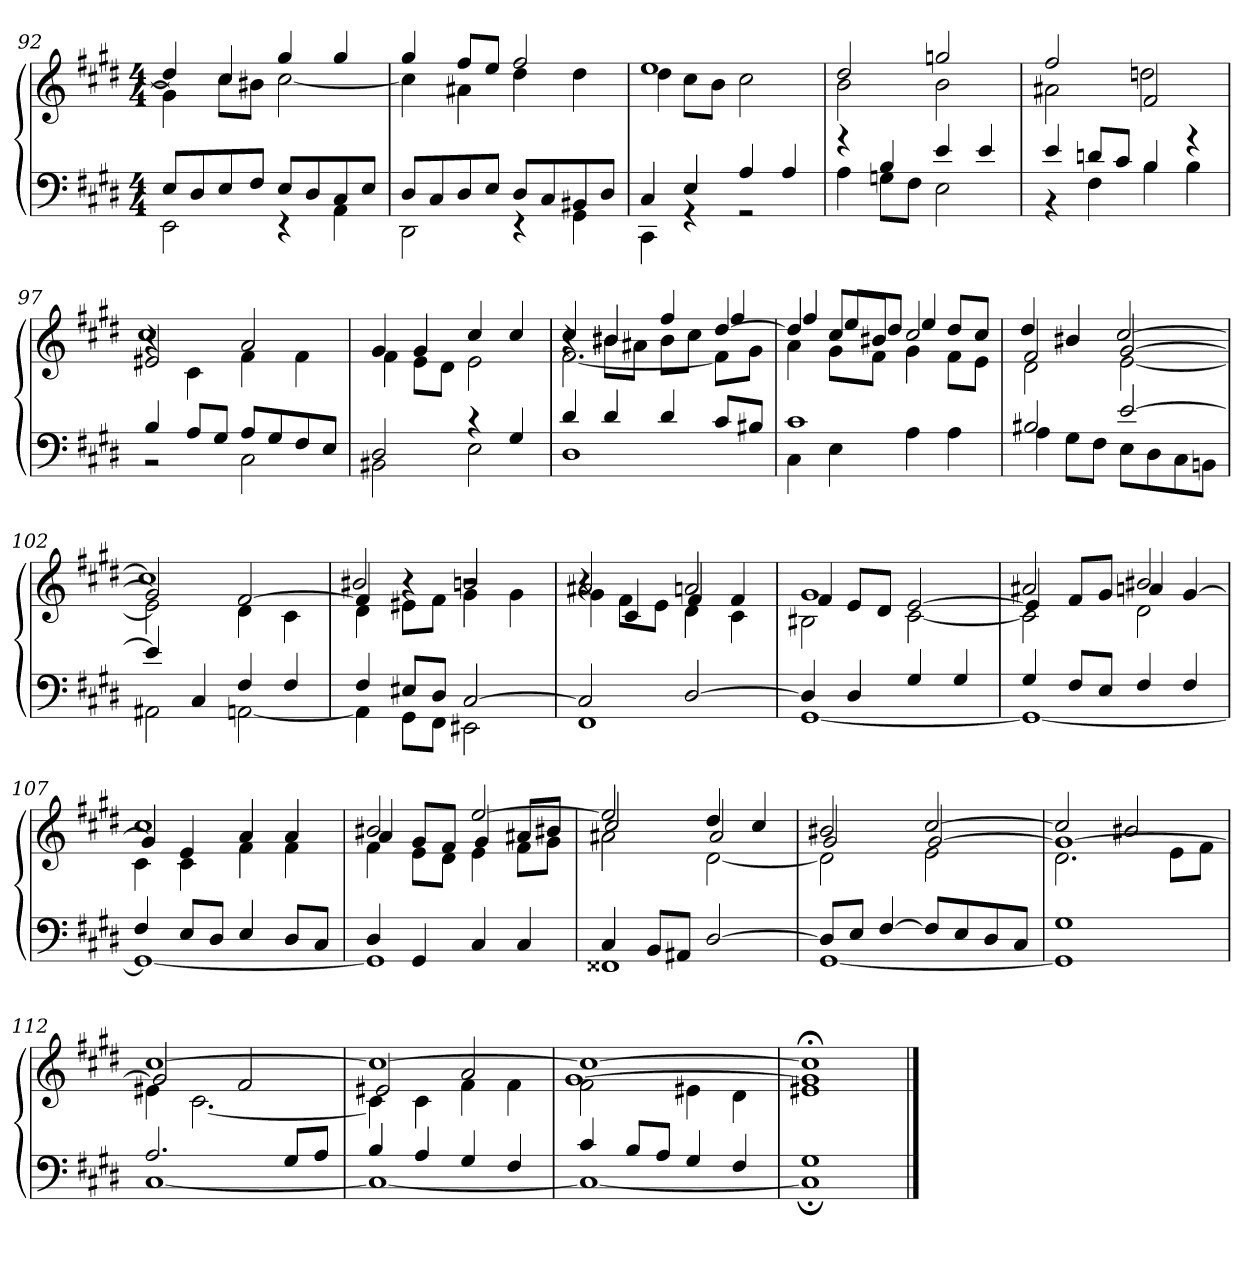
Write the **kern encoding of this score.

**kern	**kern
*part1	*part1
*staff2	*staff1
*clefF4	*clefG2
*k[f#c#g#d#]	*k[f#c#g#d#]
*M4/4	*M4/4
=92	=92
*^	*^
8E/L	2EE\	4dd#/]	4g#\]
8D#/	.	.	.
8E/	.	4cc#/	8cc#\L
8F#/J	.	.	8b#X\J
8E/L	4r	4gg#/	[2cc#\
8D#/	.	.	.
8C#/	4AA\	4gg#/	.
8E/J	.	.	.
=93	=93	=93	=93
8D#/L	2DD#\	4gg#/	4cc#\]
8C#/	.	.	.
8D#/	.	8ff#/L	4a#X\
8E/J	.	8ee/J	.
8D#/L	4r	2ff#/	4dd#\
8C#/	.	.	.
8BB#X/	4GG#\	.	4dd#\
8D#/J	.	.	.
=94	=94	=94	=94
4C#/	4CC#\	1ee	4dd#\
4E/	4r	.	8cc#\L
.	.	.	8b\J
4A/	2r	.	2cc#\
4A/	.	.	.
=95	=95	=95	=95
4r	4A\	2dd#/	2b\
4B/	8Gn\L	.	.
.	8F#\J	.	.
4e/	2E\	2ggn/	2b\
4e/	.	.	.
=96	=96	=96	=96
4e/	4r	2ff#/	2a#X\
8dn/L	4F#\	.	.
8c#/J	.	.	.
4B/	4B\	2f#/	2ddn\
4r	4B\	.	.
=97	=97	=97	=97
*	*	*	*^
4B/	2r	2e#X/	1cc#	4r
8A/L	.	.	.	4c#\
8G#/J	.	.	.	.
8A/L	2C#\	2a/	.	4f#\
8G#/	.	.	.	.
8F#/	.	.	.	4f#\
8E/J	.	.	.	.
*	*	*	*v	*v
=98	=98	=98	=98
2D#/	2BB#X\	4g#/	4f#\
.	.	4g#/	8e\L
.	.	.	8d#\J
4r	2E\	4cc#/	2e\
4G#/	.	4cc#/	.
=99	=99	=99	=99
*	*	*	*^
4d#/	1D#	4cc#/	[2.f#\	4r
4d#/	.	8b#X\L	.	4b#/
.	.	8a#X\J	.	.
4d#/	.	8b#\L	.	4ff#/
.	.	8cc#\J	.	.
8c#/L	.	[4dd#/	8f#\L]	4ff#/
8B#X/J	.	.	8g#\J	.
=100	=100	=100	=100	=100
1c#	4C#\	4dd#/]	4a\	4ff#/
.	4E\	8cc#/L	8g#\L	8ee/L
.	.	8b#X/J	8f#\J	8dd#/J
.	4A\	2cc#/	4g#\	4ee/
.	4A\	.	8f#\L	8dd#/L
.	.	.	8e\J	8cc#/J
=101	=101	=101	=101	=101
2B#X/	4A\	2f#/	2d#\	4dd#/
.	8G#\L	.	.	4b#X/
.	8F#\J	.	.	.
[2e/	8E\L	[2g#/	[2e\	[2cc#/
.	8D#\	.	.	.
.	8C#\	.	.	.
.	8BBn\J	.	.	.
=102	=102	=102	=102	=102
4e/]	2AA#X\	2g#/]	2e\]	1cc#]
4C#/	.	.	.	.
4F#/	[2AAn\	[2f#/	4d#\	.
4F#/	.	.	4c#\	.
=103	=103	=103	=103	=103
4F#/	4AA\]	4f#/]	4d#\	2b#X/
8E#X/L	8GG#\L	4r	8e#X\L	.
8D#/J	8FF#\J	.	8f#\J	.
[2C#/	2EE#X\	2bn/	4g#\	2r
.	.	.	4g#\	.
=104	=104	=104	=104	=104
2C#/]	1FF#	2a#X/	4r	4g#\
.	.	.	4c#/	8f#\L
.	.	.	.	8e\J
[2D#/	.	2an/	4d#\	4f#/
.	.	.	4c#\	4f#/
=105	=105	=105	=105	=105
4D#/]	[1GG#	1g#	2B#X\	4f#/
4D#/	.	.	.	8e/L
.	.	.	.	8d#/J
4G#/	.	.	[2c#\	[2e/
4G#/	.	.	.	.
=106	=106	=106	=106	=106
4G#/	1GG#_	2a#X/	2c#\]	4e/]
8F#/L	.	.	.	8f#/L
8E/J	.	.	.	8g#/J
4F#/	.	2b#X/	2d#\	4an/
4F#/	.	.	.	[4g#/
=107	=107	=107	=107	=107
4F#/	1GG#_	1cc#	4c#\	4g#/]
8E/L	.	.	4c#\	4e/
8D#/J	.	.	.	.
4E/	.	.	4f#\	4a/
8D#/L	.	.	4f#\	4a/
8C#/J	.	.	.	.
=108	=108	=108	=108	=108
4D#/	1GG#]	2b#X/	4f#\	4a/
4GG#/	.	.	8e\L	8g#/L
.	.	.	8d#\J	8f#/J
4C#/	.	[2ee/	4e\	4g#/
4C#/	.	.	8f#\L	8a#X/L
.	.	.	8g#\J	8b#X/J
=109	=109	=109	=109	=109
4C#/	1FF##X	2ee/]	2a#X\	2cc#/
8BB/L	.	.	.	.
8AA#X/J	.	.	.	.
[2D#/	.	4dd#/	[2d#\	2a#/
.	.	4cc#/	.	.
=110	=110	=110	=110	=110
8D#/L]	[1GG#	2b#X/	2d#\]	2g#/
8E/J	.	.	.	.
[4F#/	.	.	.	.
8F#/L]	.	[2cc#/	2e\	[2g#/
8E/	.	.	.	.
8D#/	.	.	.	.
8C#/J	.	.	.	.
=111	=111	=111	=111	=111
1G#	1GG#]	2cc#/]	2.d#\	1g#_
.	.	2b#X/	.	.
.	.	.	8e\L	.
.	.	.	8f#\J	.
=112	=112	=112	=112	=112
2.A/	[1C#	[1cc#	4e#X\	2g#/]
.	.	.	[2.c#\	.
.	.	.	.	2f#/
8G#/L	.	.	.	.
8A/J	.	.	.	.
=113	=113	=113	=113	=113
4B/	1C#_	1cc#_	4c#\]	2e#X/
4A/	.	.	4c#\	.
4G#/	.	.	4f#\	2a/
4F#/	.	.	4f#\	.
=114	=114	=114	=114	=114
4c#/	1C#_	1cc#_	2f#\	[1g#
8B/L	.	.	.	.
8A/J	.	.	.	.
4G#/	.	.	4e#X\	.
4F#/	.	.	4d#\	.
=115	=115	=115	=115	=115
1G#	1C#;]	1cc#;<]	1e#X	1g#]
*v	*v	*	*	*
*	*v	*v	*v
==	==
*-	*-
